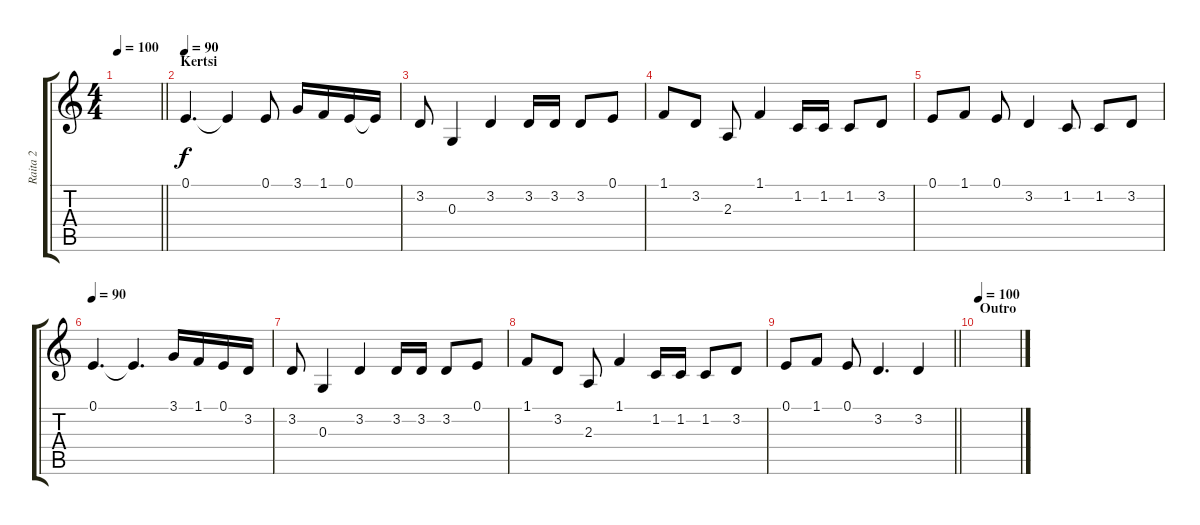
\track ("Raita 2" "Raita 2") {instrument violin}
\staff {score tabs}
\tuning (E4 B3 G3 D3 A2 E2) {hide}
\ts (4 4)
\tempo 100
\clef g2
\barLineRight lightlight
\ks c
|
\section ("" "Kertsi")
\tempo 90
0.1.4{d} 0.1{t}.4 0.1.8 3.1.16 1.1.16 0.1.16 0.1{t}.16 |
3.2.8 0.3.4 3.2.4 3.2.16 3.2.16 3.2.8 0.1.8 |
1.1.8 3.2.8 2.3.8 1.1.4 1.2.16 1.2.16 1.2.8 3.2.8 |
0.1.8 1.1.8 0.1.8 3.2.4 1.2.8 1.2.8 3.2.8 |
\tempo 90
0.1.4{d} 0.1{t}.4{d} 3.1.16 1.1.16 0.1.16 3.2.16 |
3.2.8 0.3.4 3.2.4 3.2.16 3.2.16 3.2.8 0.1.8 |
1.1.8 3.2.8 2.3.8 1.1.4 1.2.16 1.2.16 1.2.8 3.2.8 |
\barLineRight lightlight
0.1.8 1.1.8 0.1.8 3.2.4{d} 3.2.4 |
\section ("" "Outro")
\tempo 100
